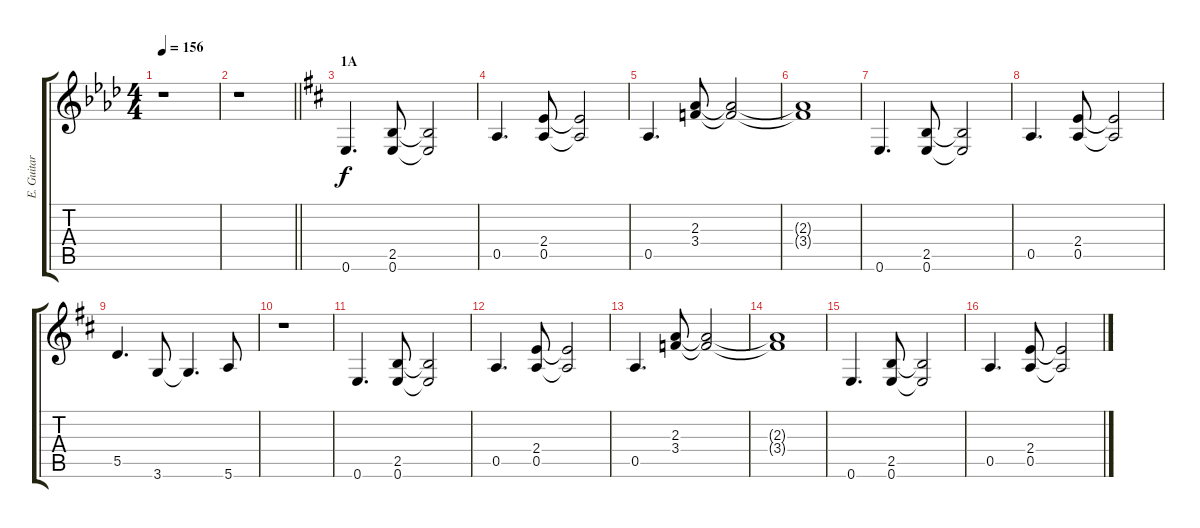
\track ("E. Guitar V" "E. Guitar ") {instrument overdrivenguitar}
\staff {score tabs}
\tuning (E4 B3 G3 D3 A2 E2) {hide}
\ts (4 4)
\tempo 156
\clef g2
\ks ab
r.1{dy f} |
\barLineRight lightlight
r.1 |
\section ("" "1A")
\ks d
0.6.4{d} (2.5 0.6).8 (2.5{t} 0.6{t}).2 |
0.5.4{d} (2.4 0.5).8 (2.4{t} 0.5{t}).2 |
0.5.4{d} (2.3 3.4).8 (2.3{t} 3.4{t}).2 |
(2.3{t} 3.4{t}).1 |
0.6.4{d} (2.5 0.6).8 (2.5{t} 0.6{t}).2 |
0.5.4{d} (2.4 0.5).8 (2.4{t} 0.5{t}).2 |
5.5.4{d} 3.6.8 3.6{t}.4{d} 5.6.8 |
r.1 |
0.6.4{d} (2.5 0.6).8 (2.5{t} 0.6{t}).2 |
0.5.4{d} (2.4 0.5).8 (2.4{t} 0.5{t}).2 |
0.5.4{d} (2.3 3.4).8 (2.3{t} 3.4{t}).2 |
(2.3{t} 3.4{t}).1 |
0.6.4{d} (2.5 0.6).8 (2.5{t} 0.6{t}).2 |
0.5.4{d} (2.4 0.5).8 (2.4{t} 0.5{t}).2
